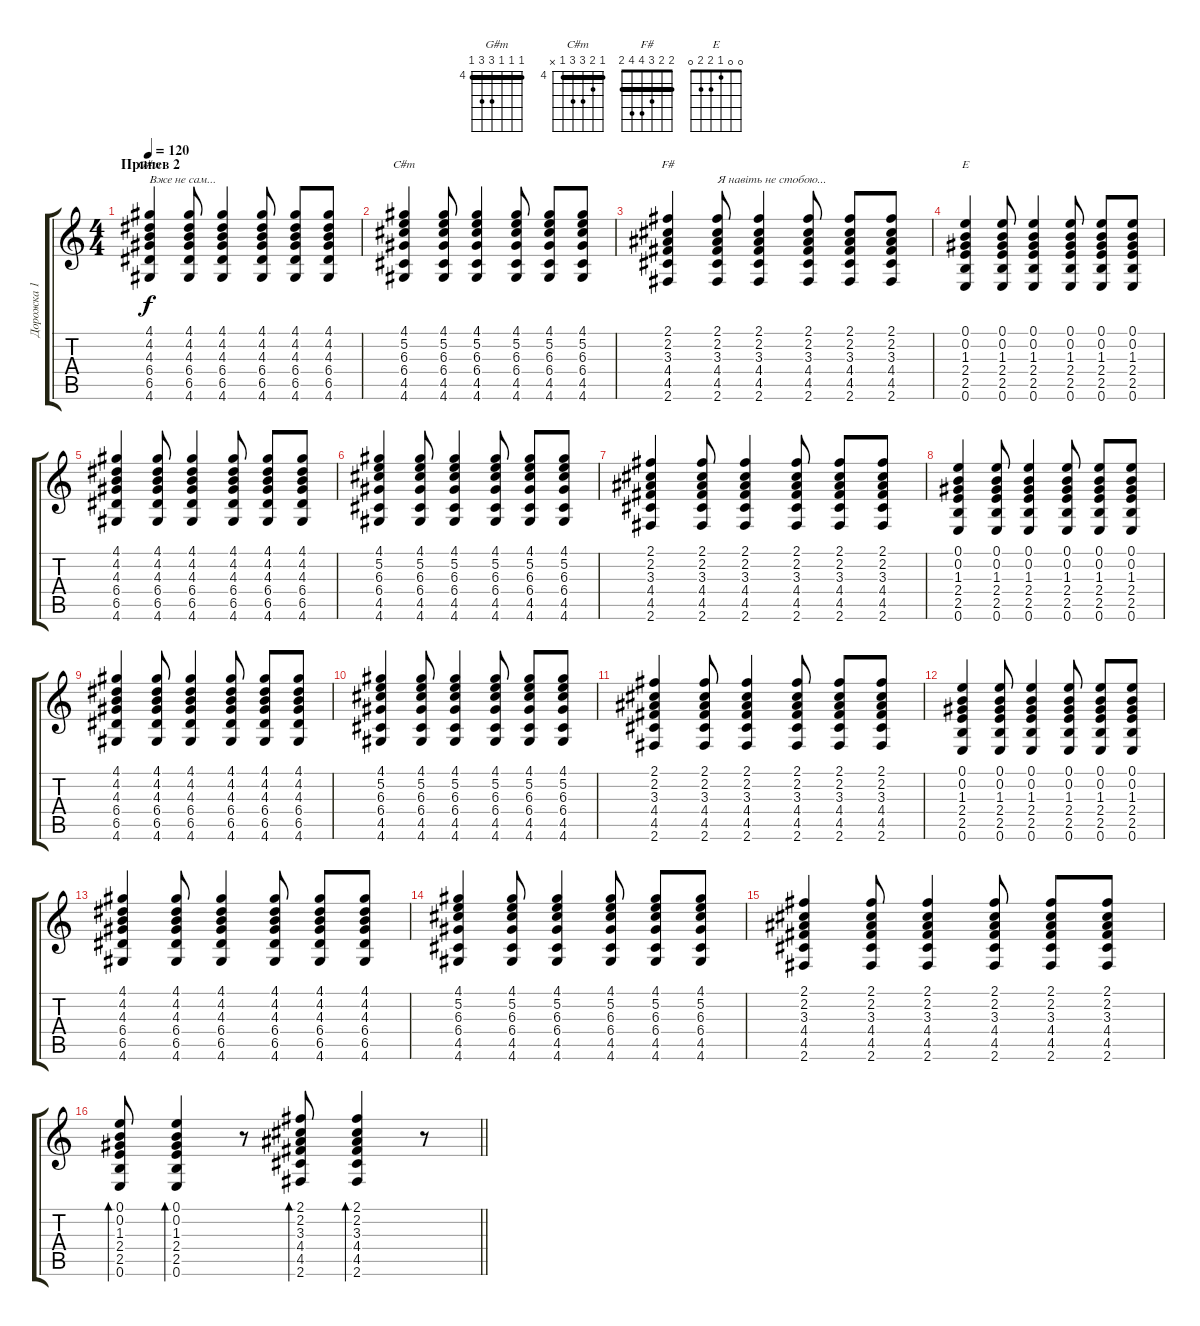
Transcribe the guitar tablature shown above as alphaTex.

\track ("Дорожка 1" "Дорожка 1") {instrument acousticguitarsteel}
\staff {score tabs}
\tuning (E4 B3 G3 D3 A2 E2) {hide}
\chord ("G#m" 4 4 4 6 6 4) {firstfret 4 barre 4}
\chord ("C#m" 4 5 6 6 4 x) {firstfret 4 barre 4}
\chord ("F#" 2 2 3 4 4 2) {barre 2}
\chord ("E" 0 0 1 2 2 0)
\ts (4 4)
\section ("" "Припев 2")
\tempo 120
\clef g2
\ks c
(4.1 4.2 4.3 6.4 6.5 4.6).4{ch "G#m" txt "Вже не сам..." dy f} (4.1 4.2 4.3 6.4 6.5 4.6).8 (4.1 4.2 4.3 6.4 6.5 4.6).4 (4.1 4.2 4.3 6.4 6.5 4.6).8 (4.1 4.2 4.3 6.4 6.5 4.6).8 (4.1 4.2 4.3 6.4 6.5 4.6).8 |
(4.1 5.2 6.3 6.4 4.5 4.6).4{ch "C#m"} (4.1 5.2 6.3 6.4 4.5 4.6).8 (4.1 5.2 6.3 6.4 4.5 4.6).4 (4.1 5.2 6.3 6.4 4.5 4.6).8 (4.1 5.2 6.3 6.4 4.5 4.6).8 (4.1 5.2 6.3 6.4 4.5 4.6).8 |
(2.1 2.2 3.3 4.4 4.5 2.6).4{ch "F#"} (2.1 2.2 3.3 4.4 4.5 2.6).8{txt "Я навіть не стобою..."} (2.1 2.2 3.3 4.4 4.5 2.6).4 (2.1 2.2 3.3 4.4 4.5 2.6).8 (2.1 2.2 3.3 4.4 4.5 2.6).8 (2.1 2.2 3.3 4.4 4.5 2.6).8 |
(0.1 0.2 1.3 2.4 2.5 0.6).4{ch "E"} (0.1 0.2 1.3 2.4 2.5 0.6).8 (0.1 0.2 1.3 2.4 2.5 0.6).4 (0.1 0.2 1.3 2.4 2.5 0.6).8 (0.1 0.2 1.3 2.4 2.5 0.6).8 (0.1 0.2 1.3 2.4 2.5 0.6).8 |
(4.1 4.2 4.3 6.4 6.5 4.6).4 (4.1 4.2 4.3 6.4 6.5 4.6).8 (4.1 4.2 4.3 6.4 6.5 4.6).4 (4.1 4.2 4.3 6.4 6.5 4.6).8 (4.1 4.2 4.3 6.4 6.5 4.6).8 (4.1 4.2 4.3 6.4 6.5 4.6).8 |
(4.1 5.2 6.3 6.4 4.5 4.6).4 (4.1 5.2 6.3 6.4 4.5 4.6).8 (4.1 5.2 6.3 6.4 4.5 4.6).4 (4.1 5.2 6.3 6.4 4.5 4.6).8 (4.1 5.2 6.3 6.4 4.5 4.6).8 (4.1 5.2 6.3 6.4 4.5 4.6).8 |
(2.1 2.2 3.3 4.4 4.5 2.6).4 (2.1 2.2 3.3 4.4 4.5 2.6).8 (2.1 2.2 3.3 4.4 4.5 2.6).4 (2.1 2.2 3.3 4.4 4.5 2.6).8 (2.1 2.2 3.3 4.4 4.5 2.6).8 (2.1 2.2 3.3 4.4 4.5 2.6).8 |
(0.1 0.2 1.3 2.4 2.5 0.6).4 (0.1 0.2 1.3 2.4 2.5 0.6).8 (0.1 0.2 1.3 2.4 2.5 0.6).4 (0.1 0.2 1.3 2.4 2.5 0.6).8 (0.1 0.2 1.3 2.4 2.5 0.6).8 (0.1 0.2 1.3 2.4 2.5 0.6).8 |
(4.1 4.2 4.3 6.4 6.5 4.6).4 (4.1 4.2 4.3 6.4 6.5 4.6).8 (4.1 4.2 4.3 6.4 6.5 4.6).4 (4.1 4.2 4.3 6.4 6.5 4.6).8 (4.1 4.2 4.3 6.4 6.5 4.6).8 (4.1 4.2 4.3 6.4 6.5 4.6).8 |
(4.1 5.2 6.3 6.4 4.5 4.6).4 (4.1 5.2 6.3 6.4 4.5 4.6).8 (4.1 5.2 6.3 6.4 4.5 4.6).4 (4.1 5.2 6.3 6.4 4.5 4.6).8 (4.1 5.2 6.3 6.4 4.5 4.6).8 (4.1 5.2 6.3 6.4 4.5 4.6).8 |
(2.1 2.2 3.3 4.4 4.5 2.6).4 (2.1 2.2 3.3 4.4 4.5 2.6).8 (2.1 2.2 3.3 4.4 4.5 2.6).4 (2.1 2.2 3.3 4.4 4.5 2.6).8 (2.1 2.2 3.3 4.4 4.5 2.6).8 (2.1 2.2 3.3 4.4 4.5 2.6).8 |
(0.1 0.2 1.3 2.4 2.5 0.6).4 (0.1 0.2 1.3 2.4 2.5 0.6).8 (0.1 0.2 1.3 2.4 2.5 0.6).4 (0.1 0.2 1.3 2.4 2.5 0.6).8 (0.1 0.2 1.3 2.4 2.5 0.6).8 (0.1 0.2 1.3 2.4 2.5 0.6).8 |
(4.1 4.2 4.3 6.4 6.5 4.6).4 (4.1 4.2 4.3 6.4 6.5 4.6).8 (4.1 4.2 4.3 6.4 6.5 4.6).4 (4.1 4.2 4.3 6.4 6.5 4.6).8 (4.1 4.2 4.3 6.4 6.5 4.6).8 (4.1 4.2 4.3 6.4 6.5 4.6).8 |
(4.1 5.2 6.3 6.4 4.5 4.6).4 (4.1 5.2 6.3 6.4 4.5 4.6).8 (4.1 5.2 6.3 6.4 4.5 4.6).4 (4.1 5.2 6.3 6.4 4.5 4.6).8 (4.1 5.2 6.3 6.4 4.5 4.6).8 (4.1 5.2 6.3 6.4 4.5 4.6).8 |
(2.1 2.2 3.3 4.4 4.5 2.6).4 (2.1 2.2 3.3 4.4 4.5 2.6).8 (2.1 2.2 3.3 4.4 4.5 2.6).4 (2.1 2.2 3.3 4.4 4.5 2.6).8 (2.1 2.2 3.3 4.4 4.5 2.6).8 (2.1 2.2 3.3 4.4 4.5 2.6).8 |
\barLineRight lightlight
(0.1 0.2 1.3 2.4 2.5 0.6).8{bd 30} (0.1 0.2 1.3 2.4 2.5 0.6).4{bd 30} r.8 (2.1 2.2 3.3 4.4 4.5 2.6).8{bd 30} (2.1 2.2 3.3 4.4 4.5 2.6).4{bd 30} r.8
